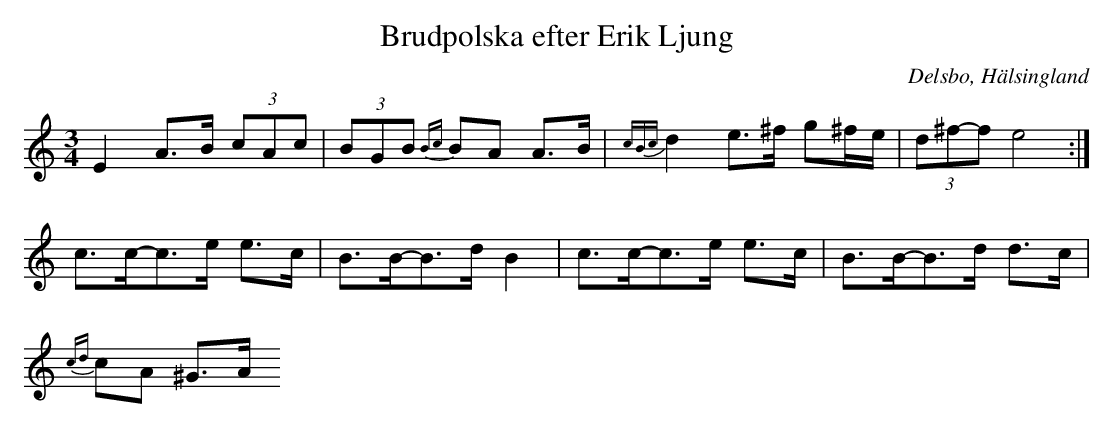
X:1
T: Brudpolska efter Erik Ljung
O: Delsbo, Hälsingland
M: 3/4
L: 1/8
K: Am
E2 A>B (3cAc| (3BGB {Bc}BA A>B|{cBc}d2 e>^f g^f/e/|(3d^f-f e4 :|
c>c-c>e e>c|B>B-B>d B2|c>c-c>e e>c|B>B-B>d d>c|
{cd}cA ^G>A
